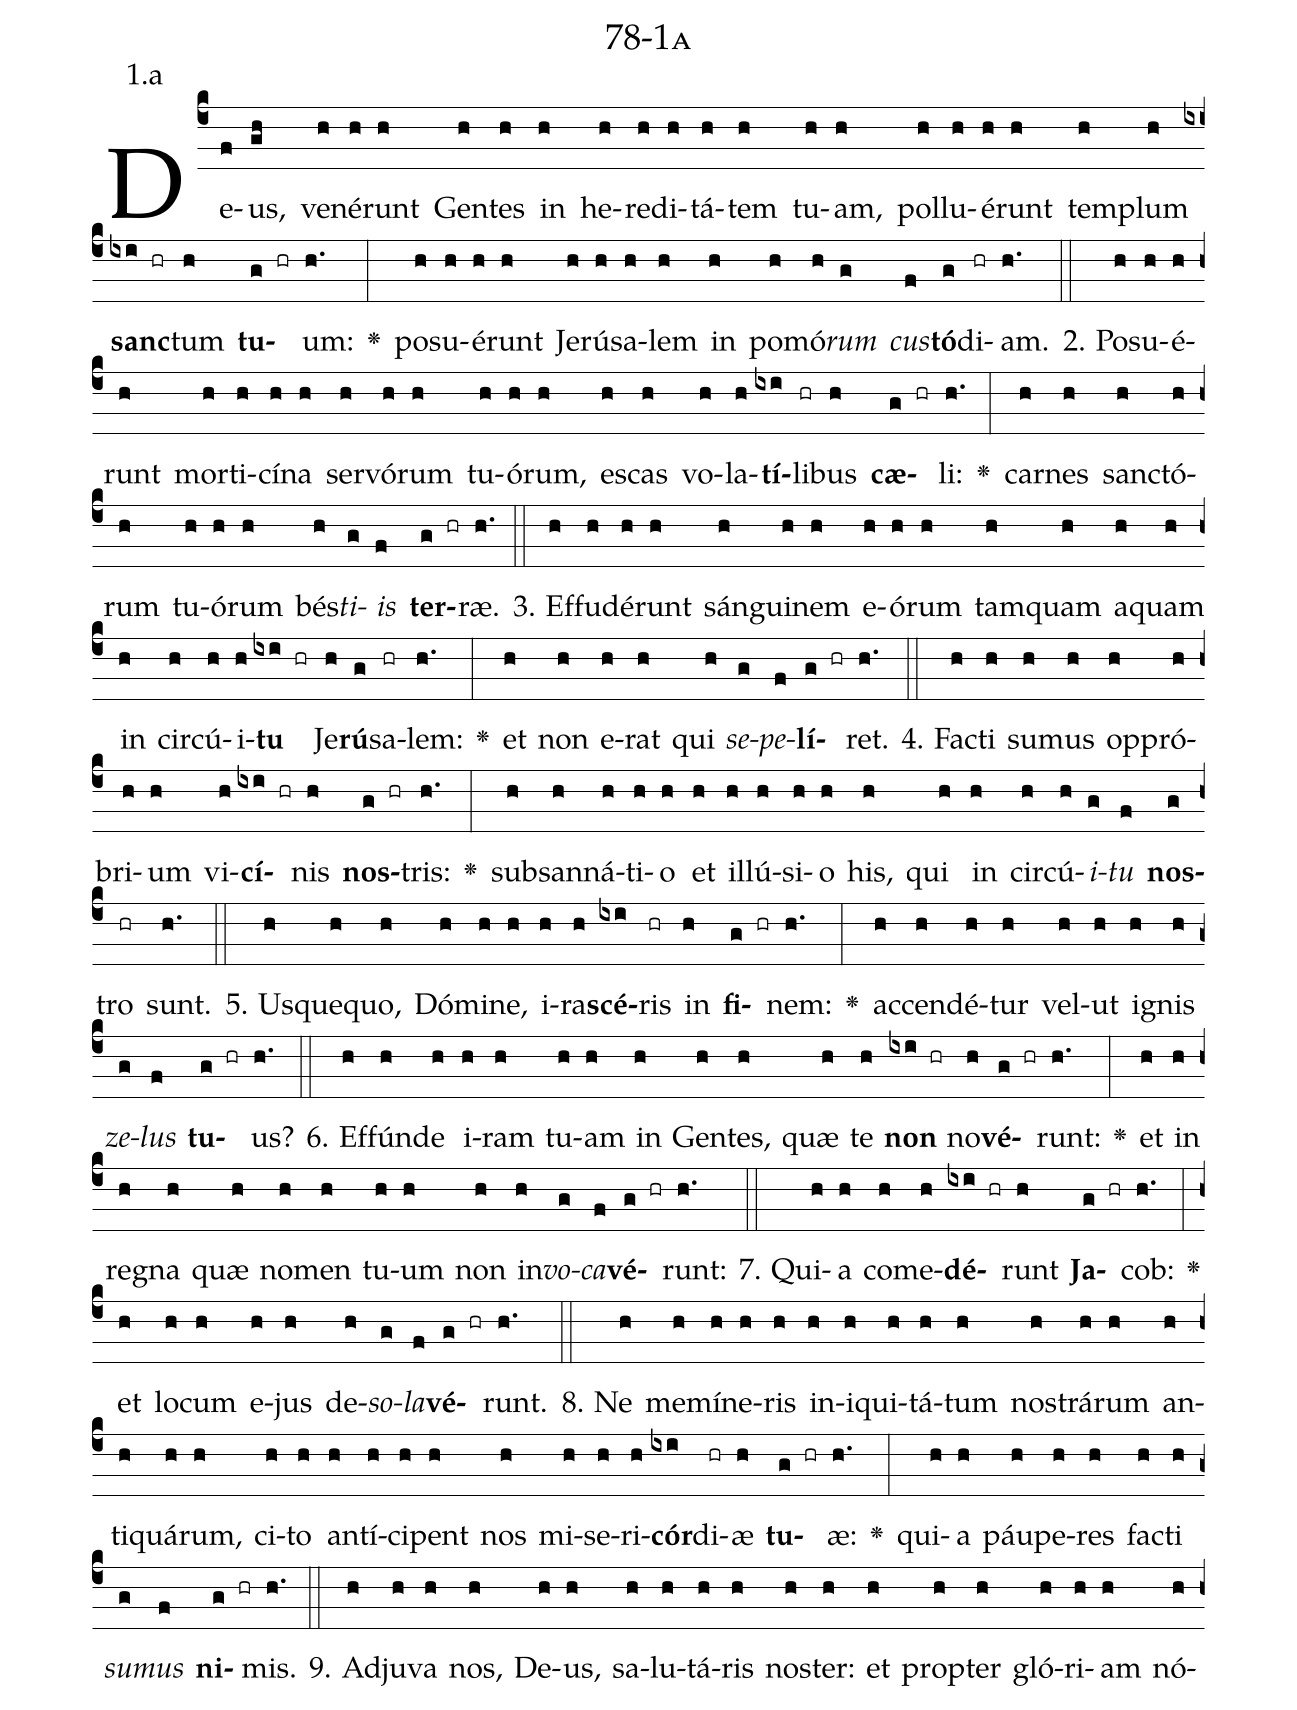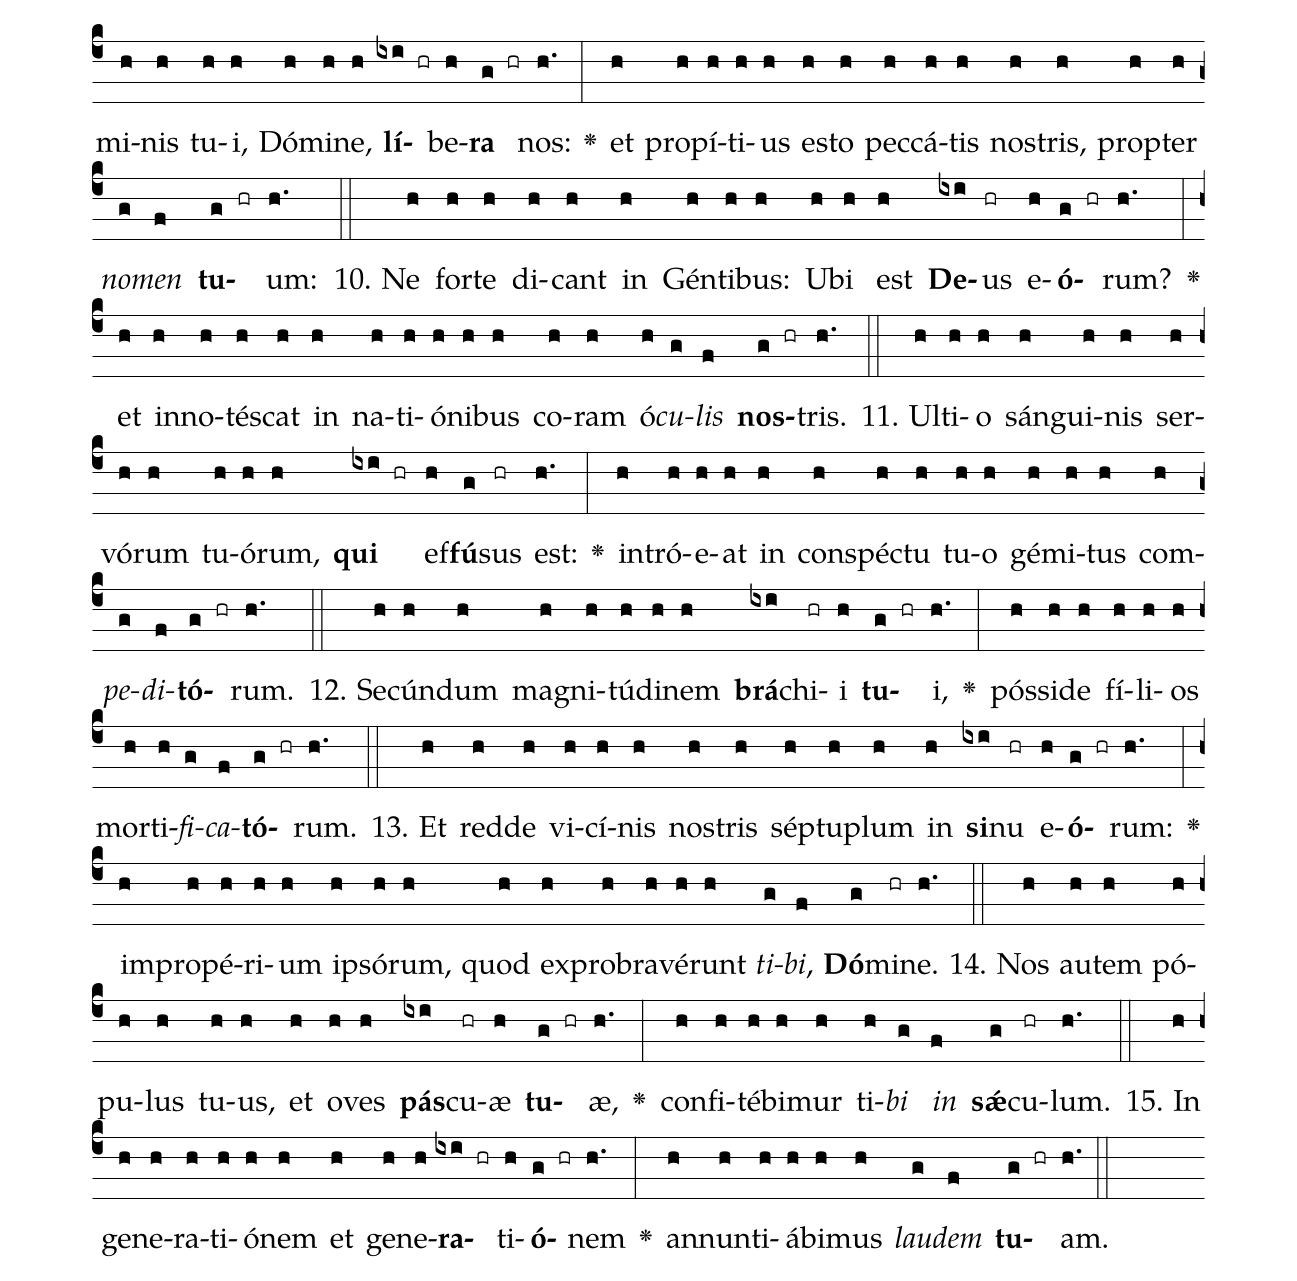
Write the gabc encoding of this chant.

name: 78-1a;
annotation: 1.a;
%%
(c4)De(f)us,(gh) ve(h)né(h)runt(h) Gen(h)tes(h) in(h) he(h)re(h)di(h)tá(h)tem(h) tu(h)am,(h) pol(h)lu(h)é(h)runt(h) tem(h)plum(h) <b>sanc</b>(ixi hr)tum(h) <b>tu</b>(g hr)um:(h.) <v>\greheightstar</v>(:) po(h)su(h)é(h)runt(h) Je(h)rú(h)sa(h)lem(h) in(h) po(h)mó(h)<i>rum</i>(g) <i>cus</i>(f)<b>tó</b>(g)di(hr)am.(h.) (::)
2. Po(h)su(h)é(h)runt(h) mor(h)ti(h)cí(h)na(h) ser(h)vó(h)rum(h) tu(h)ó(h)rum,(h) es(h)cas(h) vo(h)la(h)<b>tí</b>(ixi)li(hr)bus(h) <b>cæ</b>(g hr)li:(h.) <v>\greheightstar</v>(:) car(h)nes(h) sanc(h)tó(h)rum(h) tu(h)ó(h)rum(h) bés(h)<i>ti</i>(g)<i>is</i>(f) <b>ter</b>(g hr)ræ.(h.) (::)
3. Ef(h)fu(h)dé(h)runt(h) sán(h)gui(h)nem(h) e(h)ó(h)rum(h) tam(h)quam(h) a(h)quam(h) in(h) cir(h)cú(h)i(h)<b>tu</b>(ixi hr) Je(h)<b>rú</b>(g)sa(hr)lem:(h.) <v>\greheightstar</v>(:) et(h) non(h) e(h)rat(h) qui(h) <i>se</i>(g)<i>pe</i>(f)<b>lí</b>(g hr)ret.(h.) (::)
4. Fac(h)ti(h) su(h)mus(h) op(h)pró(h)bri(h)um(h) vi(h)<b>cí</b>(ixi hr)nis(h) <b>nos</b>(g hr)tris:(h.) <v>\greheightstar</v>(:) sub(h)san(h)ná(h)ti(h)o(h) et(h) il(h)lú(h)si(h)o(h) his,(h) qui(h) in(h) cir(h)cú(h)<i>i</i>(g)<i>tu</i>(f) <b>nos</b>(g)tro(hr) sunt.(h.) (::)
5. Us(h)que(h)quo,(h) Dó(h)mi(h)ne,(h) i(h)ra(h)<b>scé</b>(ixi)ris(hr) in(h) <b>fi</b>(g hr)nem:(h.) <v>\greheightstar</v>(:) ac(h)cen(h)dé(h)tur(h) vel(h)ut(h) i(h)gnis(h) <i>ze</i>(g)<i>lus</i>(f) <b>tu</b>(g hr)us?(h.) (::)
6. Ef(h)fún(h)de(h) i(h)ram(h) tu(h)am(h) in(h) Gen(h)tes,(h) quæ(h) te(h) <b>non</b>(ixi hr) no(h)<b>vé</b>(g hr)runt:(h.) <v>\greheightstar</v>(:) et(h) in(h) re(h)gna(h) quæ(h) no(h)men(h) tu(h)um(h) non(h) in(h)<i>vo</i>(g)<i>ca</i>(f)<b>vé</b>(g hr)runt:(h.) (::)
7. Qui(h)a(h) com(h)e(h)<b>dé</b>(ixi hr)runt(h) <b>Ja</b>(g hr)cob:(h.) <v>\greheightstar</v>(:) et(h) lo(h)cum(h) e(h)jus(h) de(h)<i>so</i>(g)<i>la</i>(f)<b>vé</b>(g hr)runt.(h.) (::)
8. Ne(h) me(h)mí(h)ne(h)ris(h) in(h)i(h)qui(h)tá(h)tum(h) nos(h)trá(h)rum(h) an(h)ti(h)quá(h)rum,(h) ci(h)to(h) an(h)tí(h)ci(h)pent(h) nos(h) mi(h)se(h)ri(h)<b>cór</b>(ixi)di(hr)æ(h) <b>tu</b>(g hr)æ:(h.) <v>\greheightstar</v>(:) qui(h)a(h) páu(h)pe(h)res(h) fac(h)ti(h) <i>su</i>(g)<i>mus</i>(f) <b>ni</b>(g hr)mis.(h.) (::)
9. Ad(h)ju(h)va(h) nos,(h) De(h)us,(h) sa(h)lu(h)tá(h)ris(h) nos(h)ter:(h) et(h) prop(h)ter(h) gló(h)ri(h)am(h) nó(h)mi(h)nis(h) tu(h)i,(h) Dó(h)mi(h)ne,(h) <b>lí</b>(ixi hr)be(h)<b>ra</b>(g hr) nos:(h.) <v>\greheightstar</v>(:) et(h) pro(h)pí(h)ti(h)us(h) es(h)to(h) pec(h)cá(h)tis(h) nos(h)tris,(h) prop(h)ter(h) <i>no</i>(g)<i>men</i>(f) <b>tu</b>(g hr)um:(h.) (::)
10. Ne(h) for(h)te(h) di(h)cant(h) in(h) Gén(h)ti(h)bus:(h) U(h)bi(h) est(h) <b>De</b>(ixi)us(hr) e(h)<b>ó</b>(g hr)rum?(h.) <v>\greheightstar</v>(:) et(h) in(h)no(h)tés(h)cat(h) in(h) na(h)ti(h)ó(h)ni(h)bus(h) co(h)ram(h) ó(h)<i>cu</i>(g)<i>lis</i>(f) <b>nos</b>(g hr)tris.(h.) (::)
11. Ul(h)ti(h)o(h) sán(h)gui(h)nis(h) ser(h)vó(h)rum(h) tu(h)ó(h)rum,(h) <b>qui</b>(ixi hr) ef(h)<b>fú</b>(g)sus(hr) est:(h.) <v>\greheightstar</v>(:) in(h)tró(h)e(h)at(h) in(h) con(h)spéc(h)tu(h) tu(h)o(h) gé(h)mi(h)tus(h) com(h)<i>pe</i>(g)<i>di</i>(f)<b>tó</b>(g hr)rum.(h.) (::)
12. Se(h)cún(h)dum(h) ma(h)gni(h)tú(h)di(h)nem(h) <b>brá</b>(ixi)chi(hr)i(h) <b>tu</b>(g hr)i,(h.) <v>\greheightstar</v>(:) pós(h)si(h)de(h) fí(h)li(h)os(h) mor(h)ti(h)<i>fi</i>(g)<i>ca</i>(f)<b>tó</b>(g hr)rum.(h.) (::)
13. Et(h) red(h)de(h) vi(h)cí(h)nis(h) nos(h)tris(h) sép(h)tu(h)plum(h) in(h) <b>si</b>(ixi)nu(hr) e(h)<b>ó</b>(g hr)rum:(h.) <v>\greheightstar</v>(:) im(h)pro(h)pé(h)ri(h)um(h) ip(h)só(h)rum,(h) quod(h) ex(h)pro(h)bra(h)vé(h)runt(h) <i>ti</i>(g)<i>bi</i>,(f) <b>Dó</b>(g)mi(hr)ne.(h.) (::)
14. Nos(h) au(h)tem(h) pó(h)pu(h)lus(h) tu(h)us,(h) et(h) o(h)ves(h) <b>pás</b>(ixi)cu(hr)æ(h) <b>tu</b>(g hr)æ,(h.) <v>\greheightstar</v>(:) con(h)fi(h)té(h)bi(h)mur(h) ti(h)<i>bi</i>(g) <i>in</i>(f) <b>sǽ</b>(g)cu(hr)lum.(h.) (::)
15. In(h) ge(h)ne(h)ra(h)ti(h)ó(h)nem(h) et(h) ge(h)ne(h)<b>ra</b>(ixi hr)ti(h)<b>ó</b>(g hr)nem(h.) <v>\greheightstar</v>(:) an(h)nun(h)ti(h)á(h)bi(h)mus(h) <i>lau</i>(g)<i>dem</i>(f) <b>tu</b>(g hr)am.(h.) (::)
